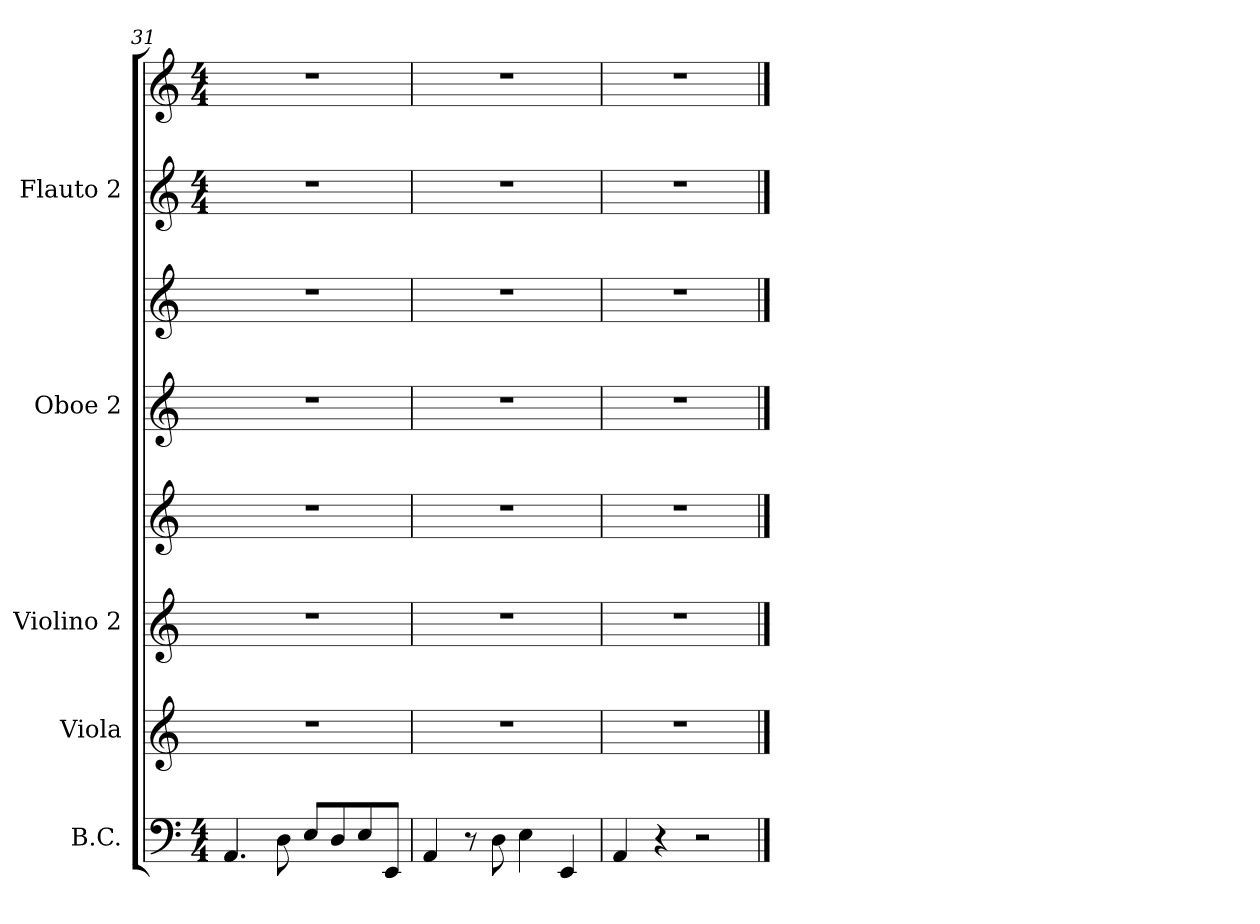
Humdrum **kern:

**kern	**kern	**kern	**kern	**kern	**kern	**kern	**kern
*part5	*part4	*part3	*part3	*part2	*part2	*part1	*part1
*staff8	*staff7	*staff6	*staff5	*staff4	*staff3	*staff2	*staff1
*I"B.C.	*I"Viola	*I"Violino 2	*	*I"Oboe 2	*	*I"Flauto 2	*
*	*I'Vla	*I'Vln	*	*I'Ob	*	*	*
*clefF4	*clefG2	*clefG2	*clefG2	*clefG2	*clefG2	*clefG2	*clefG2
*k[]	*k[]	*k[]	*k[]	*k[]	*k[]	*k[]	*k[]
*M4/4	*	*	*	*	*	*M4/4	*M4/4
=31	=31	=31	=31	=31	=31	=31	=31
4.AA/	1r	1r	1r	1r	1r	1r	1r
8D\	.	.	.	.	.	.	.
8E/L	.	.	.	.	.	.	.
8D/	.	.	.	.	.	.	.
8E/	.	.	.	.	.	.	.
8EE/J	.	.	.	.	.	.	.
=32	=32	=32	=32	=32	=32	=32	=32
4AA/	1r	1r	1r	1r	1r	1r	1r
8r	.	.	.	.	.	.	.
8D\	.	.	.	.	.	.	.
4E\	.	.	.	.	.	.	.
4EE/	.	.	.	.	.	.	.
=33	=33	=33	=33	=33	=33	=33	=33
4AA/	1r	1r	1r	1r	1r	1r	1r
4r	.	.	.	.	.	.	.
2r	.	.	.	.	.	.	.
==	==	==	==	==	==	==	==
*-	*-	*-	*-	*-	*-	*-	*-
